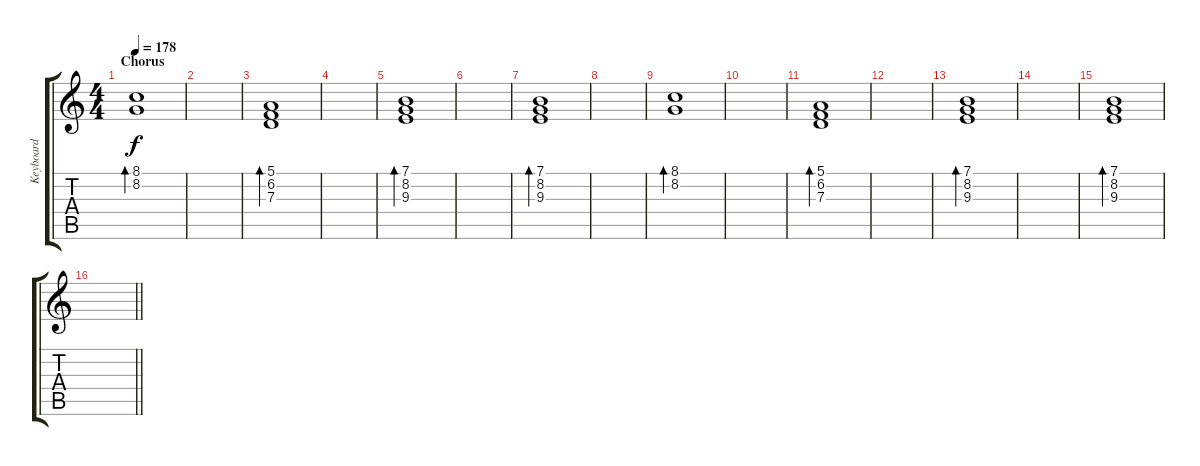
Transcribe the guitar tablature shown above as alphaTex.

\track ("Keyboard" "Keyboard") {instrument glockenspiel}
\staff {score tabs}
\tuning (E4 B3 G3 D3 A2 E2) {hide}
\ts (4 4)
\section ("" "Chorus")
\tempo 178
\clef g2
\ks c
(8.1 8.2).1{bd 480 dy f} |
|
(5.1 6.2 7.3).1{bd 480} |
|
(7.1 8.2 9.3).1{bd 480} |
|
(7.1 8.2 9.3).1{bd 480} |
|
(8.1 8.2).1{bd 480} |
|
(5.1 6.2 7.3).1{bd 480} |
|
(7.1 8.2 9.3).1{bd 480} |
|
(7.1 8.2 9.3).1{bd 480} |
\barLineRight lightlight
